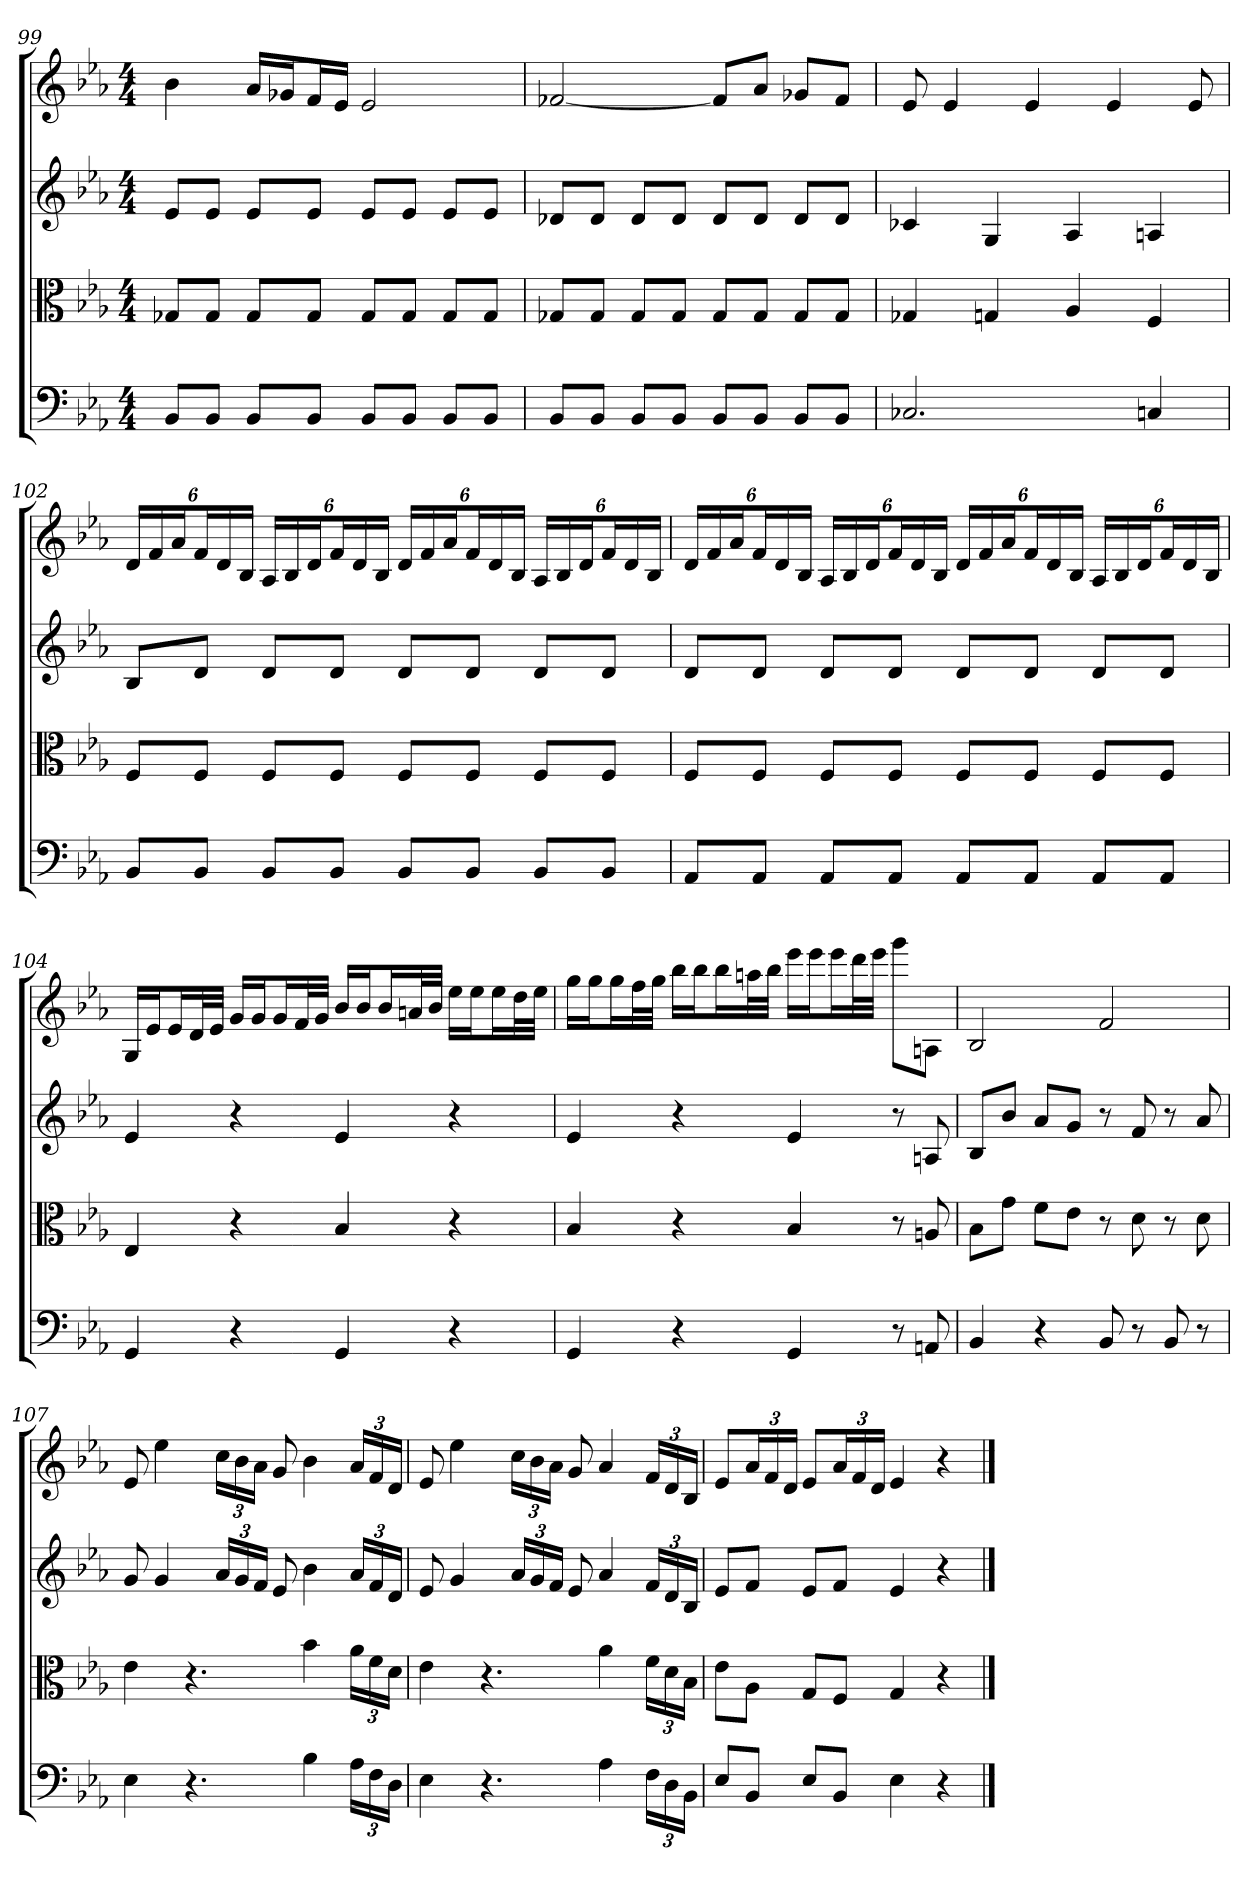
**kern	**kern	**kern	**kern
*part4	*part3	*part2	*part1
*staff4	*staff3	*staff2	*staff1
*clefF4	*clefC3	*	*
*k[b-e-a-]	*k[b-e-a-]	*k[b-e-a-]	*k[b-e-a-]
*E-:	*E-:	*E-:	*E-:
*M4/4	*M4/4	*M4/4	*M4/4
=99	=99	=99	=99
8BB-/L	8G-X/L	8e-L	4b-
8BB-/J	8G-/J	8e-J	.
8BB-/L	8G-/L	8e-L	16a-LL
.	.	.	16g-XJ
8BB-/J	8G-/J	8e-J	16fL
.	.	.	16e-JJ
8BB-/L	8G-/L	8e-L	2e-
8BB-/J	8G-/J	8e-J	.
8BB-/L	8G-/L	8e-L	.
8BB-/J	8G-/J	8e-J	.
=100	=100	=100	=100
8BB-/L	8G-X/L	8d-XL	[2f-X
8BB-/J	8G-/J	8d-J	.
8BB-/L	8G-/L	8d-L	.
8BB-/J	8G-/J	8d-J	.
8BB-/L	8G-/L	8d-L	8f-L]
8BB-/J	8G-/J	8d-J	8a-J
8BB-/L	8G-/L	8d-L	8g-XL
8BB-/J	8G-/J	8d-J	8f-J
=101	=101	=101	=101
2.C-X	4G-X	4c-X	8e-
.	.	.	4e-
.	4Gn	4G	.
.	.	.	4e-
.	4A-	4A-	.
.	.	.	4e-
4Cn	4F	4An	.
.	.	.	8e-
=102	=102	=102	=102
8BB-/L	8F/L	8B-L	24dLL
.	.	.	24f
.	.	.	24a-J
8BB-/J	8F/J	8dJ	24fL
.	.	.	24d
.	.	.	24B-JJ
8BB-/L	8F/L	8dL	24A-LL
.	.	.	24B-
.	.	.	24dJ
8BB-/J	8F/J	8dJ	24fL
.	.	.	24d
.	.	.	24B-JJ
8BB-/L	8F/L	8dL	24dLL
.	.	.	24f
.	.	.	24a-J
8BB-/J	8F/J	8dJ	24fL
.	.	.	24d
.	.	.	24B-JJ
8BB-/L	8F/L	8dL	24A-LL
.	.	.	24B-
.	.	.	24dJ
8BB-/J	8F/J	8dJ	24fL
.	.	.	24d
.	.	.	24B-JJ
=103	=103	=103	=103
8AA-/L	8F/L	8dL	24dLL
.	.	.	24f
.	.	.	24a-J
8AA-/J	8F/J	8dJ	24fL
.	.	.	24d
.	.	.	24B-JJ
8AA-/L	8F/L	8dL	24A-LL
.	.	.	24B-
.	.	.	24dJ
8AA-/J	8F/J	8dJ	24fL
.	.	.	24d
.	.	.	24B-JJ
8AA-/L	8F/L	8dL	24dLL
.	.	.	24f
.	.	.	24a-J
8AA-/J	8F/J	8dJ	24fL
.	.	.	24d
.	.	.	24B-JJ
8AA-/L	8F/L	8dL	24A-LL
.	.	.	24B-
.	.	.	24dJ
8AA-/J	8F/J	8dJ	24fL
.	.	.	24d
.	.	.	24B-JJ
=104	=104	=104	=104
4GG	4E-	4e-	16GLL
.	.	.	16e-J
.	.	.	16e-L
.	.	.	32dL
.	.	.	32e-JJJ
4r	4r	4r	16gLL
.	.	.	16gJ
.	.	.	16gL
.	.	.	32fL
.	.	.	32gJJJ
4GG	4B-	4e-	16b-LL
.	.	.	16b-J
.	.	.	16b-L
.	.	.	32anL
.	.	.	32b-JJJ
4r	4r	4r	16ee-LL
.	.	.	16ee-J
.	.	.	16ee-L
.	.	.	32ddL
.	.	.	32ee-JJJ
=105	=105	=105	=105
4GG	4B-	4e-	16ggLL
.	.	.	16ggJ
.	.	.	16ggL
.	.	.	32ffL
.	.	.	32ggJJJ
4r	4r	4r	16bb-LL
.	.	.	16bb-J
.	.	.	16bb-L
.	.	.	32aanL
.	.	.	32bb-JJJ
4GG	4B-	4e-	16eee-LL
.	.	.	16eee-J
.	.	.	16eee-L
.	.	.	32dddL
.	.	.	32eee-JJJ
8r	8r	8r	8gggL
8AAn	8An	8An	8AnJ
=106	=106	=106	=106
4BB-	8B-\L	8B-L	2B-
.	8g\J	8b-J	.
4r	8f\L	8a-L	.
.	8e-\J	8gJ	.
8BB-	8r	8r	2f
8r	8d	8f	.
8BB-	8r	8r	.
8r	8d	8a-	.
=107	=107	=107	=107
4E-	4e-	8g	8e-
.	.	4g	4ee-
4.r	4.r	.	.
.	.	24a-LL	24ccLL
.	.	24g	24b-
.	.	24fJJ	24a-JJ
.	.	8e-	8g
4B-	4b-	4b-	4b-
24A-\LL	24a-\LL	24a-LL	24a-LL
24F\	24f\	24f	24f
24D\JJ	24d\JJ	24dJJ	24dJJ
=108	=108	=108	=108
4E-	4e-	8e-	8e-
.	.	4g	4ee-
4.r	4.r	.	.
.	.	24a-LL	24ccLL
.	.	24g	24b-
.	.	24fJJ	24a-JJ
.	.	8e-	8g
4A-	4a-	4a-	4a-
24F\LL	24f\LL	24fLL	24fLL
24D\	24d\	24d	24d
24BB-\JJ	24B-\JJ	24B-JJ	24B-JJ
=109	=109	=109	=109
8E-/L	8e-\L	8e-L	8e-L
8BB-/J	8A-\J	8fJ	24a-L
.	.	.	24f
.	.	.	24dJJ
8E-/L	8G/L	8e-L	8e-L
8BB-/J	8F/J	8fJ	24a-L
.	.	.	24f
.	.	.	24dJJ
4E-	4G	4e-	4e-
4r	4r	4r	4r
==	==	==	==
*-	*-	*-	*-
